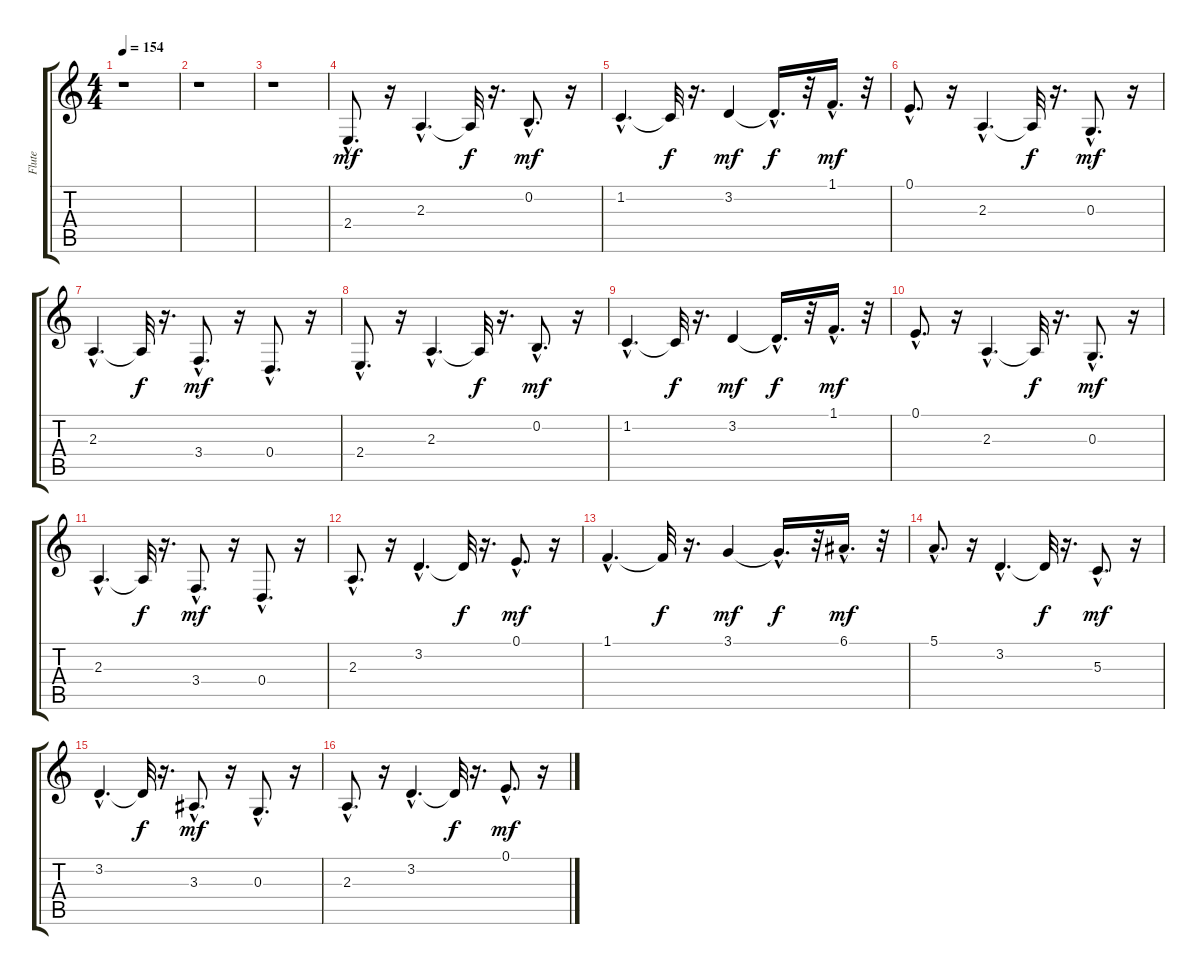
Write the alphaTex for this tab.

\track ("Flute" "Flute") {instrument oboe}
\staff {score tabs}
\tuning (E4 B3 G3 D3 A2 E2) {hide}
\ts (4 4)
\tempo 154
\clef g2
\ks c
r.1{dy mf} |
r.1 |
r.1 |
2.4{hac}.8{d} r.16 2.3{hac}.4{d} 2.3{t}.32{dy f} r.16{d} 0.2{hac}.8{d dy mf} r.16 |
1.2{hac}.4{d} 1.2{t}.32{dy f} r.16{d} 3.2.4{dy mf} 3.2{hac t}.16{d dy f} r.32 1.1{hac}.16{d dy mf} r.32 |
0.1{hac}.8{d} r.16 2.3{hac}.4{d} 2.3{t}.32{dy f} r.16{d} 0.3{hac}.8{d dy mf} r.16 |
2.3{hac}.4{d} 2.3{t}.32{dy f} r.16{d} 3.4{hac}.8{d dy mf} r.16 0.4{hac}.8{d} r.16 |
2.4{hac}.8{d} r.16 2.3{hac}.4{d} 2.3{t}.32{dy f} r.16{d} 0.2{hac}.8{d dy mf} r.16 |
1.2{hac}.4{d} 1.2{t}.32{dy f} r.16{d} 3.2.4{dy mf} 3.2{hac t}.16{d dy f} r.32 1.1{hac}.16{d dy mf} r.32 |
0.1{hac}.8{d} r.16 2.3{hac}.4{d} 2.3{t}.32{dy f} r.16{d} 0.3{hac}.8{d dy mf} r.16 |
2.3{hac}.4{d} 2.3{t}.32{dy f} r.16{d} 3.4{hac}.8{d dy mf} r.16 0.4{hac}.8{d} r.16 |
2.3{hac}.8{d} r.16 3.2{hac}.4{d} 3.2{t}.32{dy f} r.16{d} 0.1{hac}.8{d dy mf} r.16 |
1.1{hac}.4{d} 1.1{t}.32{dy f} r.16{d} 3.1.4{dy mf} 3.1{hac t}.16{d dy f} r.32 6.1{hac}.16{d dy mf} r.32 |
5.1{hac}.8{d} r.16 3.2{hac}.4{d} 3.2{t}.32{dy f} r.16{d} 5.3{hac}.8{d dy mf} r.16 |
3.2{hac}.4{d} 3.2{t}.32{dy f} r.16{d} 3.3{hac}.8{d dy mf} r.16 0.3{hac}.8{d} r.16 |
2.3{hac}.8{d} r.16 3.2{hac}.4{d} 3.2{t}.32{dy f} r.16{d} 0.1{hac}.8{d dy mf} r.16
